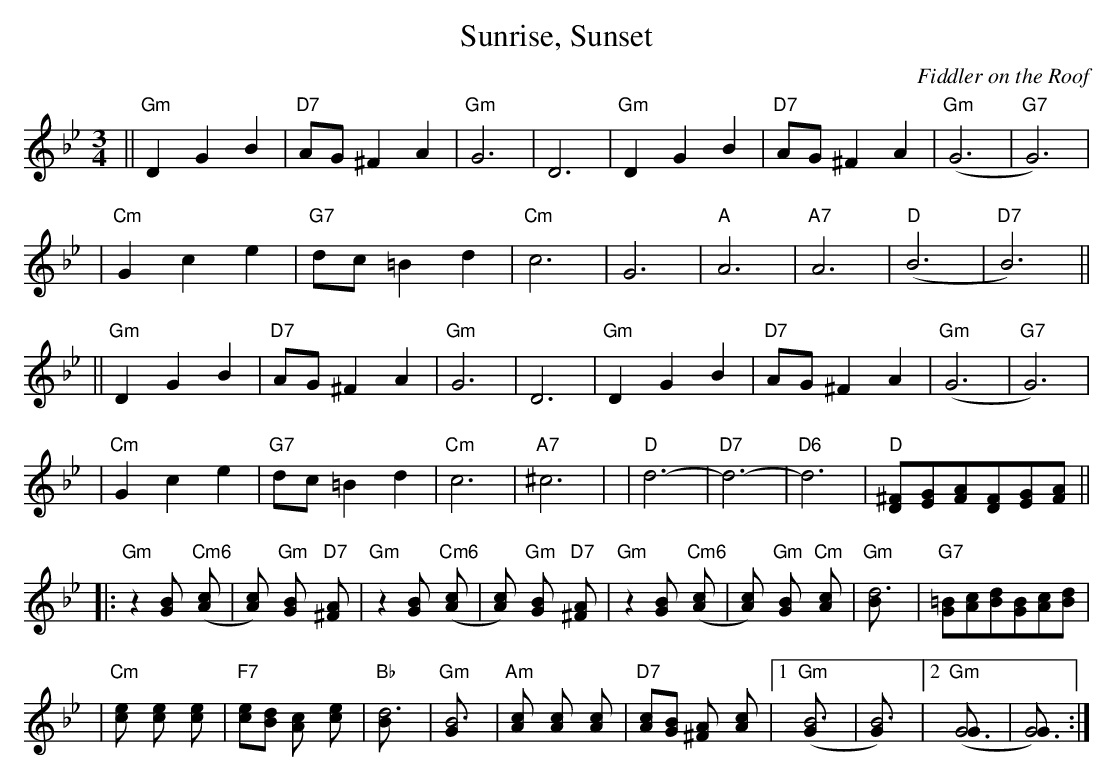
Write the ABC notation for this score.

X:1
T: Sunrise, Sunset
O:Fiddler on the Roof
L:1/8
M:3/4
K:Gm
|| "Gm"D2 G2 B2 | "D7"AG ^F2 A2 | "Gm"G6 | D6 \
|  "Gm"D2 G2 B2 | "D7"AG ^F2 A2 | "Gm"(G6 | "G7"G6) |
|  "Cm"G2 c2 e2 | "G7"dc =B2 d2 | "Cm"c6 | G6 \
|  "A"A6 | "A7"A6 | "D"(B6 | "D7"B6) ||
|| "Gm"D2 G2 B2 | "D7"AG ^F2 A2 | "Gm"G6 | D6 \
|  "Gm"D2 G2 B2 | "D7"AG ^F2 A2 | "Gm"(G6 | "G7"G6) |
|  "Cm"G2 c2 e2 | "G7"dc =B2 d2 | "Cm"c6 | "A7"^c6  | \
|  "D"d6- | "D7"d6- | "D6"d6 | "D"[^FD][GE][AF][FD][GE][AF] ||
|: "Gm"z2 [B2G] "Cm6"([c2A] | [c2A]) "Gm"[B2G] "D7"[A2^F] \
|  "Gm"z2 [B2G] "Cm6"([c2A] | [c2A]) "Gm"[B2G] "D7"[A2^F] \
|  "Gm"z2 [B2G] "Cm6"([c2A] | [c2A]) "Gm"[B2G] "Cm"[c2A] \
|  "Gm"[d6B] | "G7"[=BG][cA][dB][BG][cA][dB] |
|  "Cm"[e2c] [e2c] [e2c] | "F7"[ec][dB] [c2A] [e2c] | "Bb"[d6B] | "Gm"[B6G] \
|  "Am"[c2A] [c2A] [c2A] | "D7"[cA][BG] [A2^F] [c2A] |1 "Gm"([B6G] | [B6G]) |2 "Gm"([G6G] | [G6G]) :|
